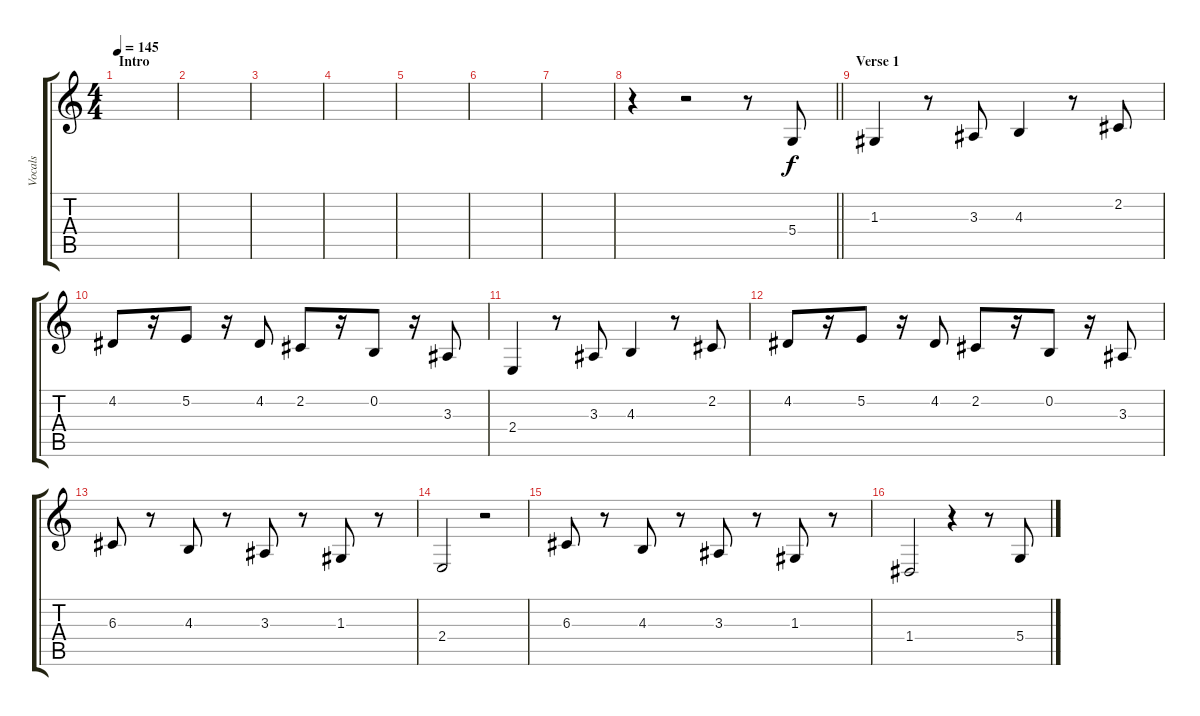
\track ("Vocals" "Vocals") {instrument baritonesax bank 1}
\staff {score tabs}
\tuning (E4 B3 G3 D3 A2 E2) {hide}
\ts (4 4)
\section ("" "Intro")
\tempo 145
\clef g2
\ks c
|
|
|
|
|
|
|
\barLineRight lightlight
r.4 r.2 r.8 5.4.8 |
\section ("" "Verse 1")
1.3.4 r.8 3.3.8 4.3.4 r.8 2.2.8 |
4.2.8 r.16 5.2.8 r.16 4.2.8 2.2.8 r.16 0.2.8 r.16 3.3.8 |
2.4.4 r.8 3.3.8 4.3.4 r.8 2.2.8 |
4.2.8 r.16 5.2.8 r.16 4.2.8 2.2.8 r.16 0.2.8 r.16 3.3.8 |
6.3.8 r.8 4.3.8 r.8 3.3.8 r.8 1.3.8 r.8 |
2.4.2 r.2 |
6.3.8 r.8 4.3.8 r.8 3.3.8 r.8 1.3.8 r.8 |
1.4.2 r.4 r.8 5.4.8
